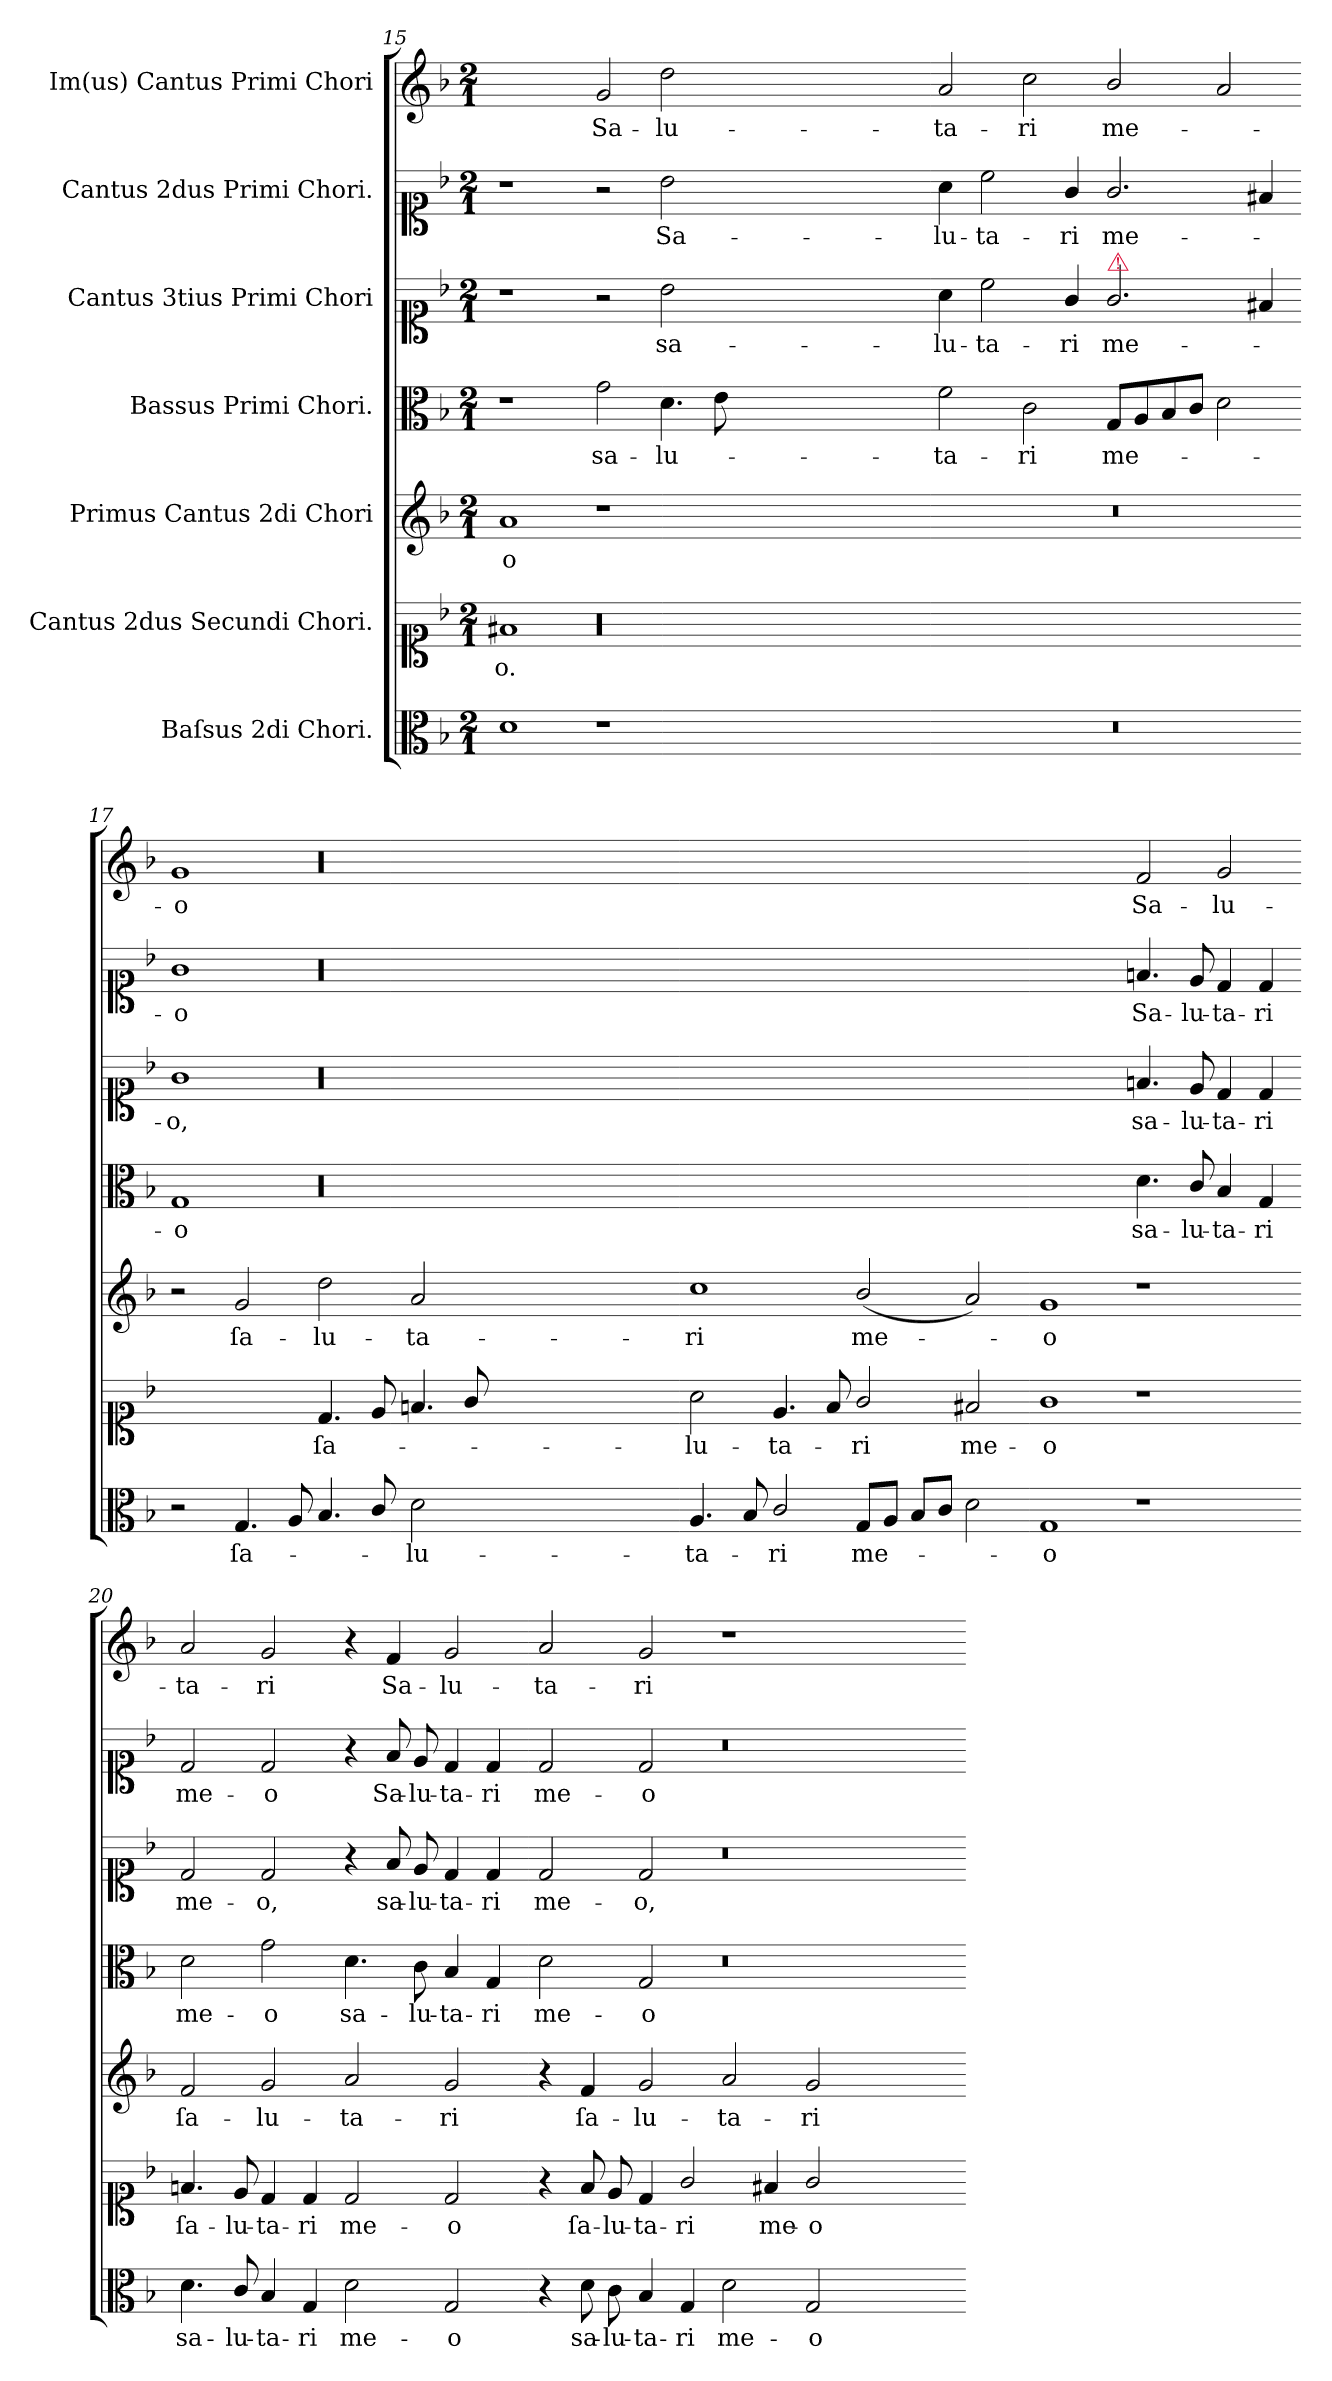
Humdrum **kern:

**kern	**text	**kern	**text	**kern	**text	**kern	**text	**kern	**text	**kern	**text	**kern	**text
*part7	*part7	*part6	*part6	*part5	*part5	*part4	*part4	*part3	*part3	*part2	*part2	*part1	*part1
*staff7	*staff7	*staff6	*staff6	*staff5	*staff5	*staff4	*staff4	*staff3	*staff3	*staff2	*staff2	*staff1	*staff1
*I"Baſsus 2di Chori.	*	*I"Cantus 2dus Secundi Chori.	*	*I"Primus Cantus 2di Chori	*	*I"Bassus Primi Chori.	*	*I"Cantus 3tius Primi Chori	*	*I"Cantus 2dus Primi Chori.	*	*I"Im(us) Cantus Primi Chori	*
*clefC3	*	*clefC1	*	*clefG2	*	*clefC3	*	*clefC1	*	*clefC1	*	*clefG2	*
*k[b-]	*	*k[b-]	*	*k[b-]	*	*k[b-]	*	*k[b-]	*	*k[b-]	*	*k[b-]	*
*M2/1	*	*M2/1	*	*M2/1	*	*M2/1	*	*M2/1	*	*M2/1	*	*M2/1	*
=15	=15	=15	=15	=15	=15	=15	=15	=15	=15	=15	=15	=15	=15
1d	.	1f#X	-o.	1a	-o	1r	.	1r	.	1r	.	1ryy	.
1r	.	00r	.	1r	.	2g\	sa-	2r	.	2r	.	2g/	Sa-
.	.	.	.	.	.	4.d\	-lu-	2b-\	sa-	2b-\	Sa-	2dd\	-lu-
.	.	.	.	.	.	8e\	.	.	.	.	.	.	.
0.ryy	.	.	.	0.ryy	.	0.ryy	.	0.ryy	.	0.ryy	.	0.ryy	.
=16-	=16-	=16-	=16-	=16-	=16-	=16-	=16-	=16-	=16-	=16-	=16-	=16-	=16-
0r	.	0ryy	.	0r	.	2f\	-ta-	4a\	-lu-	4a\	-lu-	2a/	-ta-
.	.	.	.	.	.	.	.	2cc\	-ta-	2cc\	-ta-	.	.
.	.	.	.	.	.	2c\	-ri	.	.	.	.	2cc\	-ri
.	.	.	.	.	.	.	.	4g/	-ri	4g/	-ri	.	.
!	!	!	!	!	!	!	!	!LO:TX:a:color=crimson:t=⚠	!	!	!	!	!
.	.	.	.	.	.	8G/L	me-	2.g/	me-	2.g/	me-	2b-/	me-
.	.	.	.	.	.	8A/	.	.	.	.	.	.	.
.	.	.	.	.	.	8B-/	.	.	.	.	.	.	.
.	.	.	.	.	.	8c/J	.	.	.	.	.	.	.
.	.	.	.	.	.	2d\	.	.	.	.	.	2a/	.
.	.	.	.	.	.	.	.	4f#X/	.	4f#X/	.	.	.
=17-	=17-	=17-	=17-	=17-	=17-	=17-	=17-	=17-	=17-	=17-	=17-	=17-	=17-
2r	.	1ryy	.	2r	.	1G	-o	1g	-o,	1g	-o	1g	-o
4.G/	ſa-	.	.	2g/	ſa-	.	.	.	.	.	.	.	.
8A/	.	.	.	.	.	.	.	.	.	.	.	.	.
4.B-/	.	4.d/	ſa-	2dd\	-lu-	00r	.	00r	.	00r	.	00r	.
8c/	.	8e/	.	.	.	.	.	.	.	.	.	.	.
2d\	-lu-	4.fn/	.	2a/	-ta-	.	.	.	.	.	.	.	.
.	.	8g/	.	.	.	.	.	.	.	.	.	.	.
0.ryy	.	0.ryy	.	0.ryy	.	.	.	.	.	.	.	.	.
=18-	=18-	=18-	=18-	=18-	=18-	=18-	=18-	=18-	=18-	=18-	=18-	=18-	=18-
4.A/	-ta-	2a\	-lu-	1cc	-ri	0ryy	.	0ryy	.	0ryy	.	0ryy	.
8B-/	.	.	.	.	.	.	.	.	.	.	.	.	.
2c/	-ri	4.e/	-ta-	.	.	.	.	.	.	.	.	.	.
.	.	8f/	.	.	.	.	.	.	.	.	.	.	.
8G/L	me-	2g/	-ri	(>2b-/	me-	.	.	.	.	.	.	.	.
8A/J	.	.	.	.	.	.	.	.	.	.	.	.	.
8B-/L	.	.	.	.	.	.	.	.	.	.	.	.	.
8c/J	.	.	.	.	.	.	.	.	.	.	.	.	.
2d\	.	2f#X/	me-	2a/)	.	.	.	.	.	.	.	.	.
=19-	=19-	=19-	=19-	=19-	=19-	=19-	=19-	=19-	=19-	=19-	=19-	=19-	=19-
1G	-o	1g	-o	1g	-o	1ryy	.	1ryy	.	1ryy	.	1ryy	.
!	!	!	!	!	!	!	!	!	!	!	!LO:LY:i	!	!
1r	.	1r	.	1r	.	4.d\	sa-	4.fn/	sa-	4.fn/	Sa-	2f/	Sa-
!	!	!	!	!	!	!	!	!	!	!	!LO:LY:i	!	!
.	.	.	.	.	.	8c/	-lu-	8e/	-lu-	8e/	-lu-	.	.
!	!	!	!	!	!	!	!	!	!	!	!LO:LY:i	!	!
.	.	.	.	.	.	4B-/	-ta-	4d/	-ta-	4d/	-ta-	2g/	-lu-
!	!	!	!	!	!	!	!	!	!	!	!LO:LY:i	!	!
.	.	.	.	.	.	4G/	-ri	4d/	-ri	4d/	-ri	.	.
=20-	=20-	=20-	=20-	=20-	=20-	=20-	=20-	=20-	=20-	=20-	=20-	=20-	=20-
!	!	!	!	!	!	!	!	!	!	!	!LO:LY:i	!	!
4.d\	sa-	4.fn/	ſa-	2f/	ſa-	2d\	me-	2d/	me-	2d/	me-	2a/	-ta-
8c/	-lu-	8e/	-lu-	.	.	.	.	.	.	.	.	.	.
!	!	!	!	!	!	!	!	!	!	!	!LO:LY:i	!	!
4B-/	-ta-	4d/	-ta-	2g/	-lu-	2g\	-o	2d/	-o,	2d/	-o	2g/	-ri
4G/	-ri	4d/	-ri	.	.	.	.	.	.	.	.	.	.
!	!	!	!	!	!	!	!LO:LY:i	!	!	!	!	!	!
2d\	me-	2d/	me-	2a/	-ta-	4.d\	sa-	4r	.	4r	.	4r	.
!	!	!	!	!	!	!	!	!	!	!	!LO:LY:i	!	!
.	.	.	.	.	.	.	.	8f/	sa-	8f/	Sa-	4f/	Sa-
!	!	!	!	!	!	!	!LO:LY:i	!	!	!	!LO:LY:i	!	!
.	.	.	.	.	.	8c\	-lu-	8e/	-lu-	8e/	-lu-	.	.
!	!	!	!	!	!	!	!LO:LY:i	!	!	!	!LO:LY:i	!	!
2G/	-o	2d/	-o	2g/	-ri	4B-/	-ta-	4d/	-ta-	4d/	-ta-	2g/	-lu-
!	!	!	!	!	!	!	!LO:LY:i	!	!	!	!LO:LY:i	!	!
.	.	.	.	.	.	4G/	-ri	4d/	-ri	4d/	-ri	.	.
=21-	=21-	=21-	=21-	=21-	=21-	=21-	=21-	=21-	=21-	=21-	=21-	=21-	=21-
!	!	!	!	!	!	!	!LO:LY:i	!	!	!	!LO:LY:i	!	!
4r	.	4r	.	4r	.	2d\	me-	2d/	me-	2d/	me-	2a/	-ta-
!	!LO:LY:i	!	!LO:LY:i	!	!LO:LY:i	!	!	!	!	!	!	!	!
8d\	sa-	8f/	ſa-	4f/	ſa-	.	.	.	.	.	.	.	.
!	!LO:LY:i	!	!LO:LY:i	!	!	!	!	!	!	!	!	!	!
8c\	-lu-	8e/	-lu-	.	.	.	.	.	.	.	.	.	.
!	!LO:LY:i	!	!LO:LY:i	!	!LO:LY:i	!	!LO:LY:i	!	!	!	!	!	!
4B-/	-ta-	4d/	-ta-	2g/	-lu-	2G/	-o	2d/	-o,	2d/	-o	2g/	-ri
!	!LO:LY:i	!	!LO:LY:i	!	!	!	!	!	!	!	!	!	!
4G/	-ri	2g/	-ri	.	.	.	.	.	.	.	.	.	.
!	!LO:LY:i	!	!	!	!LO:LY:i	!	!	!	!	!	!	!	!
2d\	me-	.	.	2a/	-ta-	0r	.	0r	.	0r	.	1r	.
!	!	!	!LO:LY:i	!	!	!	!	!	!	!	!	!	!
.	.	4f#X/	me-	.	.	.	.	.	.	.	.	.	.
!	!LO:LY:i	!	!LO:LY:i	!	!LO:LY:i	!	!	!	!	!	!	!	!
2G/	-o	2g/	-o	2g/	-ri	.	.	.	.	.	.	.	.
1ryy	.	1ryy	.	1ryy	.	.	.	.	.	.	.	1ryy	.
=-	=-	=-	=-	=-	=-	=-	=-	=-	=-	=-	=-	=-	=-
*-	*-	*-	*-	*-	*-	*-	*-	*-	*-	*-	*-	*-	*-
